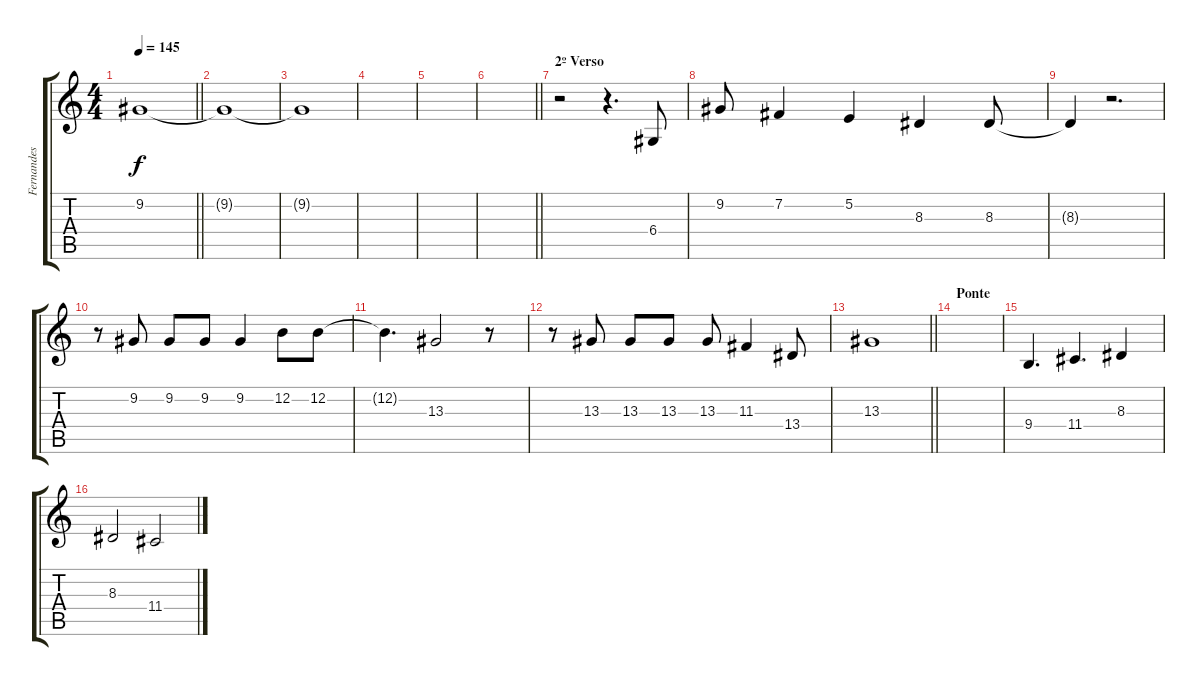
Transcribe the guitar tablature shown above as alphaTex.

\track ("Fernandes" "Fernandes") {instrument trombone}
\staff {score tabs}
\tuning (E4 B3 G3 D3 A2 E2) {hide}
\ts (4 4)
\tempo 145
\clef g2
\barLineRight lightlight
\ks c
9.2.1{dy f} |
9.2{t}.1 |
9.2{t}.1 |
|
|
\barLineRight lightlight
|
\section ("" "2º Verso")
r.2 r.4{d} 6.4.8 |
9.2.8 7.2.4 5.2.4 8.3.4 8.3.8 |
8.3{t}.4 r.2{d} |
r.8 9.2.8 9.2.8 9.2.8 9.2.4 12.2.8 12.2.8 |
12.2{t}.4{d} 13.3.2 r.8 |
r.8 13.3.8 13.3.8 13.3.8 13.3.8 11.3.4 13.4.8 |
\barLineRight lightlight
13.3.1 |
\section ("" "Ponte")
|
9.4.4{d} 11.4.4{d} 8.3.4 |
8.3.2 11.4.2
